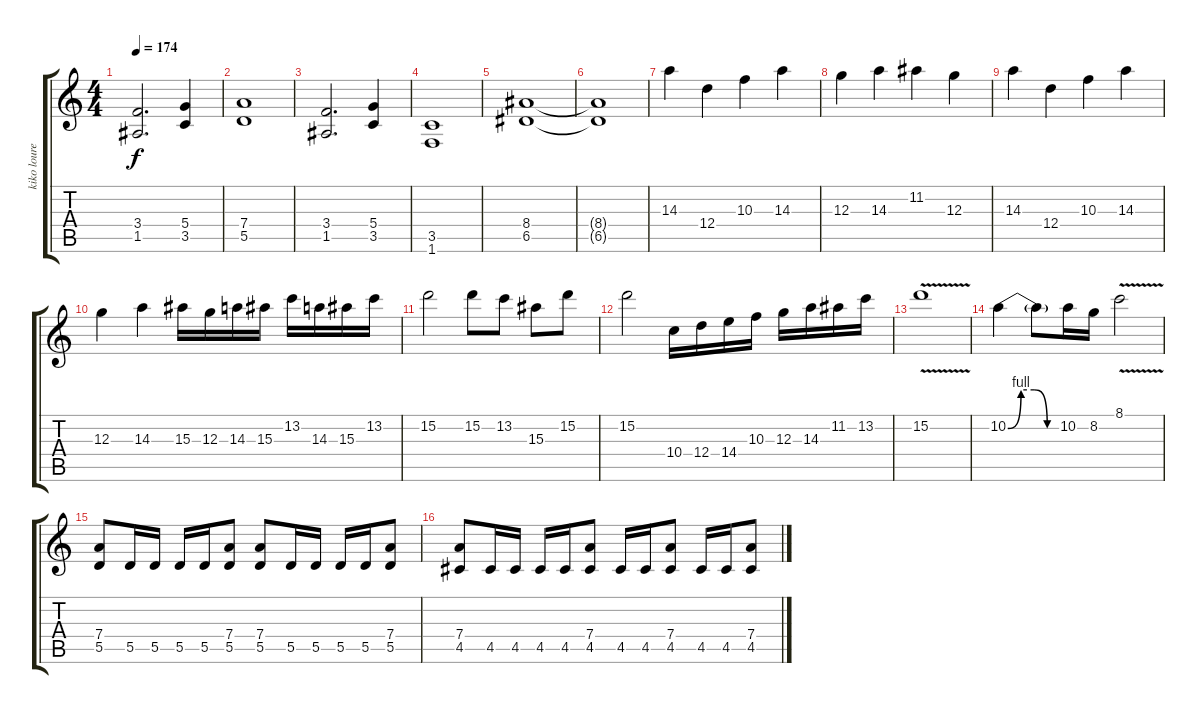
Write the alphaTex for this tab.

\track ("kiko loureiro" "kiko loure") {instrument distortionguitar}
\staff {score tabs}
\tuning (E4 B3 G3 D3 A2 E2) {hide}
\ts (4 4)
\tempo 174
\clef g2
\ks c
(3.4 1.5).2{d dy f} (5.4 3.5).4 |
(7.4 5.5).1 |
(3.4 1.5).2{d} (5.4 3.5).4 |
(3.5 1.6).1 |
(8.4 6.5).1 |
(8.4{t} 6.5{t}).1 |
14.3.4 12.4.4 10.3.4 14.3.4 |
12.3.4 14.3.4 11.2.4 12.3.4 |
14.3.4 12.4.4 10.3.4 14.3.4 |
12.3.4 14.3.4 15.3.16 12.3.16 14.3.16 15.3.16 13.2.16 14.3.16 15.3.16 13.2.16 |
15.2.2 15.2.8 13.2.8 15.3.8 15.2.8 |
15.2.2 10.4.16 12.4.16 14.4.16 10.3.16 12.3.16 14.3.16 11.2.16 13.2.16 |
15.2{v}.1 |
10.2{be (custom 0 0 15 4 30 4 45 0 60 0)}.4 10.2{t}.8 10.2.16 8.2.16 8.1{v}.2 |
(7.4 5.5).8 5.5.16 5.5.16 5.5.16 5.5.16 (7.4 5.5).8 (7.4 5.5).8 5.5.16 5.5.16 5.5.16 5.5.16 (7.4 5.5).8 |
(7.4 4.5).8 4.5.16 4.5.16 4.5.16 4.5.16 (7.4 4.5).8 4.5.16 4.5.16 (7.4 4.5).8 4.5.16 4.5.16 (7.4 4.5).8
